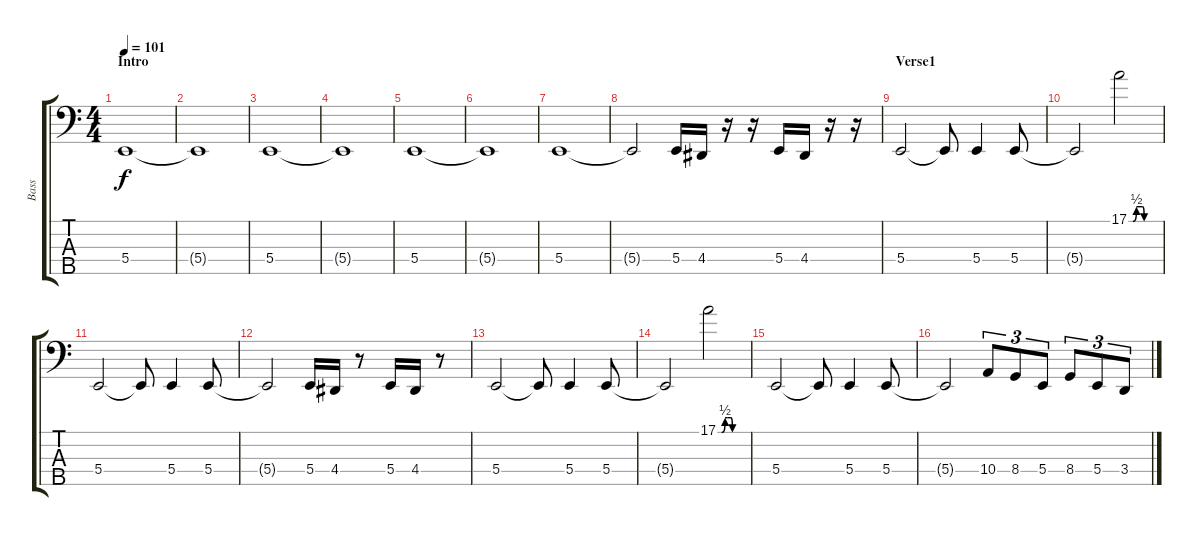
\track ("Bass" "Bass") {instrument electricbassfinger}
\staff {score tabs}
\tuning (E2 B1 Gb1 B0 Bb0) {hide}
\ts (4 4)
\section ("" "Intro")
\tempo 101
\clef f4
\ks c
5.4.1{dy f instrument electricbassfinger} |
5.4{t}.1 |
5.4.1 |
5.4{t}.1 |
5.4.1 |
5.4{t}.1 |
5.4.1 |
5.4{t}.2 5.4.16 4.4.16 r.16 r.16 5.4.16 4.4.16 r.16 r.16 |
\section ("" "Verse1")
5.4.2 5.4{t}.8 5.4.4 5.4.8 |
5.4{t}.2 17.1{be (custom 0 0 8 0 15 2 20 2 27 2 30 0 60 0)}.2 |
5.4.2 5.4{t}.8 5.4.4 5.4.8 |
5.4{t}.2 5.4.16 4.4.16 r.8 5.4.16 4.4.16 r.8 |
5.4.2 5.4{t}.8 5.4.4 5.4.8 |
5.4{t}.2 17.1{be (custom 0 0 8 0 15 2 20 2 27 2 30 0 60 0)}.2 |
5.4.2 5.4{t}.8 5.4.4 5.4.8 |
5.4{t}.2 10.4.8{tu (3 2)} 8.4.8{tu (3 2)} 5.4.8{tu (3 2)} 8.4.8{tu (3 2)} 5.4.8{tu (3 2)} 3.4.8{tu (3 2)}
